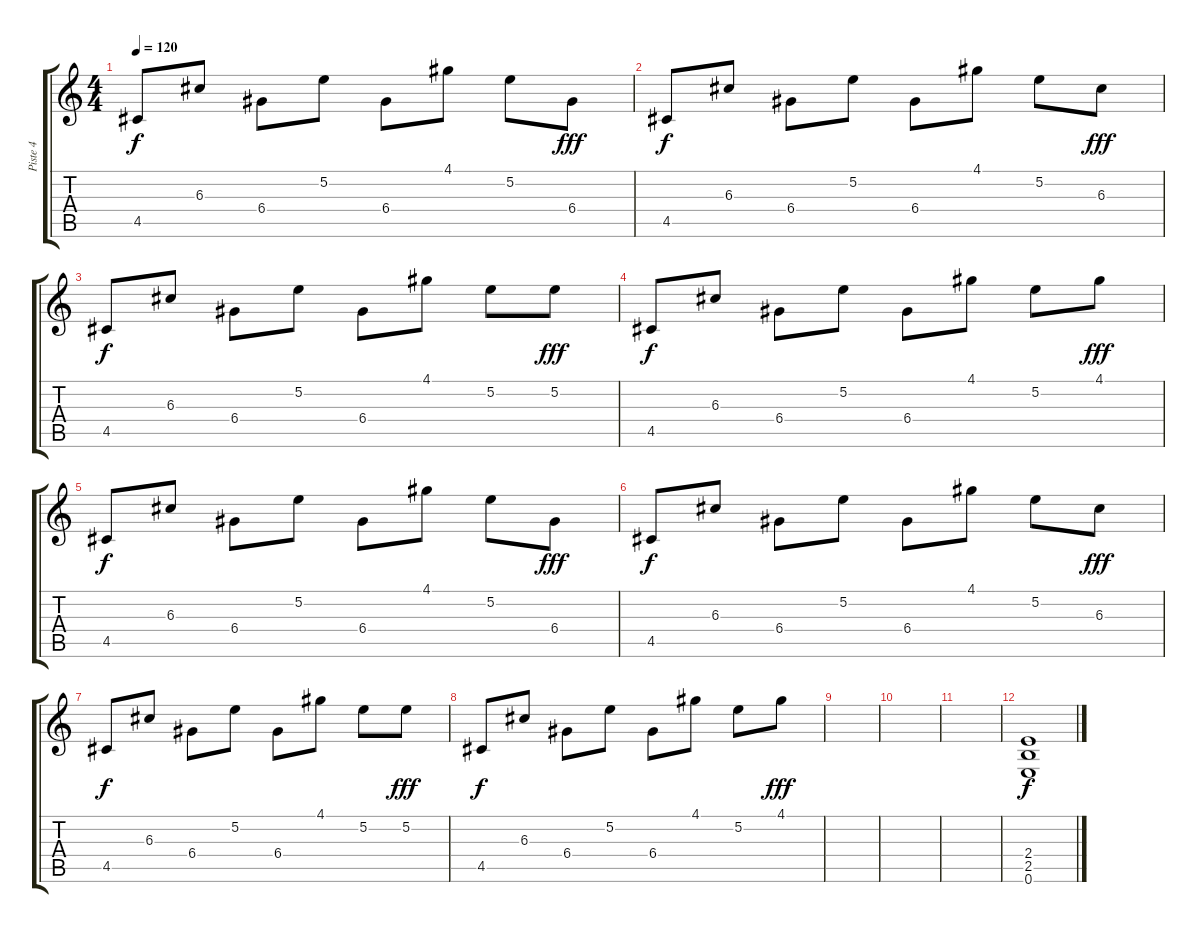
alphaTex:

\track ("Piste 4" "Piste 4") {instrument overdrivenguitar}
\staff {score tabs}
\tuning (E4 B3 G3 D3 A2 E2) {hide}
\ts (4 4)
\tempo 120
\clef g2
\ks c
4.5.8{dy f} 6.3.8 6.4.8 5.2.8 6.4.8 4.1.8 5.2.8 6.4.8{dy fff} |
4.5.8{dy f} 6.3.8 6.4.8 5.2.8 6.4.8 4.1.8 5.2.8 6.3.8{dy fff} |
4.5.8{dy f} 6.3.8 6.4.8 5.2.8 6.4.8 4.1.8 5.2.8 5.2.8{dy fff} |
4.5.8{dy f} 6.3.8 6.4.8 5.2.8 6.4.8 4.1.8 5.2.8 4.1.8{dy fff} |
4.5.8{dy f} 6.3.8 6.4.8 5.2.8 6.4.8 4.1.8 5.2.8 6.4.8{dy fff} |
4.5.8{dy f} 6.3.8 6.4.8 5.2.8 6.4.8 4.1.8 5.2.8 6.3.8{dy fff} |
4.5.8{dy f} 6.3.8 6.4.8 5.2.8 6.4.8 4.1.8 5.2.8 5.2.8{dy fff} |
4.5.8{dy f} 6.3.8 6.4.8 5.2.8 6.4.8 4.1.8 5.2.8 4.1.8{dy fff} |
|
|
|
(2.4 2.5 0.6).1{dy f}
